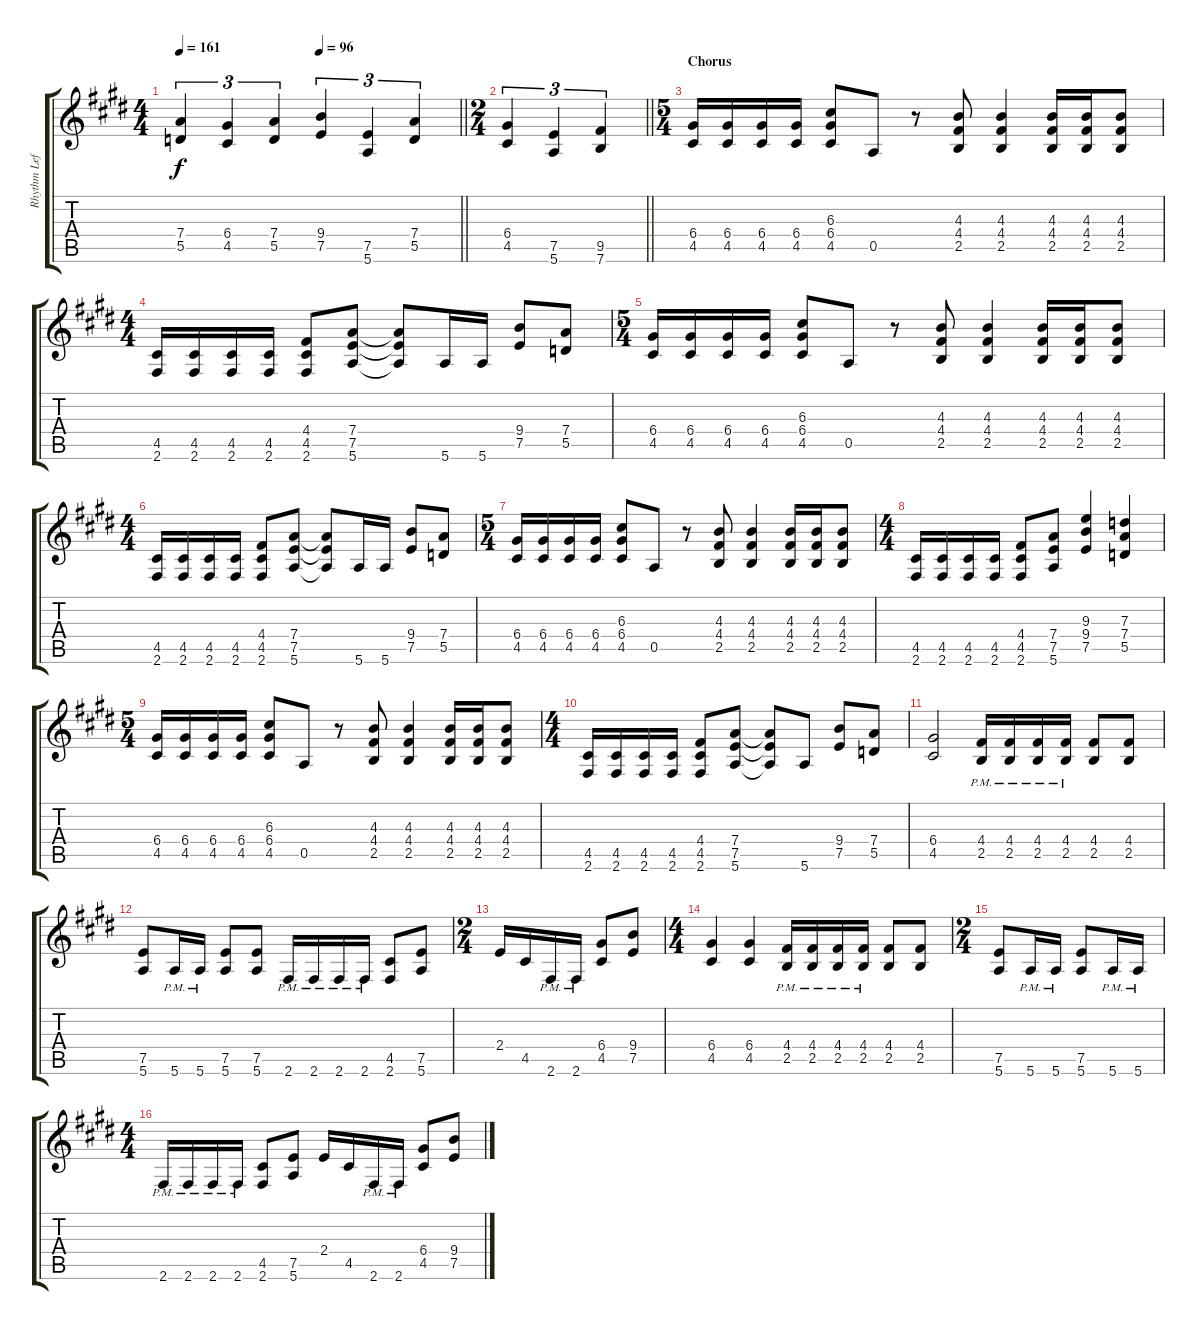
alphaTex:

\track ("Rhythm Left" "Rhythm Lef") {instrument distortionguitar}
\staff {score tabs}
\tuning (E4 B3 G3 D3 A2 E2) {hide}
\ts (4 4)
\tempo 161
\tempo (96 0.5)
\clef g2
\barLineRight lightlight
\ks e
(7.4 5.5).4{tu (3 2) dy f} (6.4 4.5).4{tu (3 2)} (7.4 5.5).4{tu (3 2)} (9.4 7.5).4{tu (3 2)} (7.5 5.6).4{tu (3 2)} (7.4 5.5).4{tu (3 2)} |
\ts (2 4)
\barLineRight lightlight
(6.4 4.5).4{tu (3 2)} (7.5 5.6).4{tu (3 2)} (9.5 7.6).4{tu (3 2)} |
\ts (5 4)
\section ("" "Chorus")
(6.4 4.5).16 (6.4 4.5).16 (6.4 4.5).16 (6.4 4.5).16 (6.3 6.4 4.5).8 0.5.8 r.8 (4.3 4.4 2.5).8 (4.3 4.4 2.5).4 (4.3 4.4 2.5).16 (4.3 4.4 2.5).16 (4.3 4.4 2.5).8 |
\ts (4 4)
(4.5 2.6).16 (4.5 2.6).16 (4.5 2.6).16 (4.5 2.6).16 (4.4 4.5 2.6).8 (7.4 7.5 5.6).8 (7.4{t} 7.5{t} 5.6{t}).8 5.6.16 5.6.16 (9.4 7.5).8 (7.4 5.5).8 |
\ts (5 4)
(6.4 4.5).16 (6.4 4.5).16 (6.4 4.5).16 (6.4 4.5).16 (6.3 6.4 4.5).8 0.5.8 r.8 (4.3 4.4 2.5).8 (4.3 4.4 2.5).4 (4.3 4.4 2.5).16 (4.3 4.4 2.5).16 (4.3 4.4 2.5).8 |
\ts (4 4)
(4.5 2.6).16 (4.5 2.6).16 (4.5 2.6).16 (4.5 2.6).16 (4.4 4.5 2.6).8 (7.4 7.5 5.6).8 (7.4{t} 7.5{t} 5.6{t}).8 5.6.16 5.6.16 (9.4 7.5).8 (7.4 5.5).8 |
\ts (5 4)
(6.4 4.5).16 (6.4 4.5).16 (6.4 4.5).16 (6.4 4.5).16 (6.3 6.4 4.5).8 0.5.8 r.8 (4.3 4.4 2.5).8 (4.3 4.4 2.5).4 (4.3 4.4 2.5).16 (4.3 4.4 2.5).16 (4.3 4.4 2.5).8 |
\ts (4 4)
(4.5 2.6).16 (4.5 2.6).16 (4.5 2.6).16 (4.5 2.6).16 (4.4 4.5 2.6).8 (7.4 7.5 5.6).8 (9.3 9.4 7.5).4 (7.3 7.4 5.5).4 |
\ts (5 4)
(6.4 4.5).16 (6.4 4.5).16 (6.4 4.5).16 (6.4 4.5).16 (6.3 6.4 4.5).8 0.5.8 r.8 (4.3 4.4 2.5).8 (4.3 4.4 2.5).4 (4.3 4.4 2.5).16 (4.3 4.4 2.5).16 (4.3 4.4 2.5).8 |
\ts (4 4)
(4.5 2.6).16 (4.5 2.6).16 (4.5 2.6).16 (4.5 2.6).16 (4.4 4.5 2.6).8 (7.4 7.5 5.6).8 (7.4{t} 7.5{t} 5.6{t}).8 5.6.8 (9.4 7.5).8 (7.4 5.5).8 |
(6.4 4.5).2 (4.4{pm} 2.5{pm}).16 (4.4{pm} 2.5{pm}).16 (4.4{pm} 2.5{pm}).16 (4.4{pm} 2.5{pm}).16 (4.4 2.5).8 (4.4 2.5).8 |
(7.5 5.6).8 5.6{pm}.16 5.6{pm}.16 (7.5 5.6).8 (7.5 5.6).8 2.6{pm}.16 2.6{pm}.16 2.6{pm}.16 2.6{pm}.16 (4.5 2.6).8 (7.5 5.6).8 |
\ts (2 4)
2.4.16 4.5.16 2.6{pm}.16 2.6{pm}.16 (6.4 4.5).8 (9.4 7.5).8 |
\ts (4 4)
(6.4 4.5).4 (6.4 4.5).4 (4.4{pm} 2.5{pm}).16 (4.4{pm} 2.5{pm}).16 (4.4{pm} 2.5{pm}).16 (4.4{pm} 2.5{pm}).16 (4.4 2.5).8 (4.4 2.5).8 |
\ts (2 4)
(7.5 5.6).8 5.6{pm}.16 5.6{pm}.16 (7.5 5.6).8 5.6{pm}.16 5.6{pm}.16 |
\ts (4 4)
2.6{pm}.16 2.6{pm}.16 2.6{pm}.16 2.6{pm}.16 (4.5 2.6).8 (7.5 5.6).8 2.4.16 4.5.16 2.6{pm}.16 2.6{pm}.16 (6.4 4.5).8 (9.4 7.5).8
